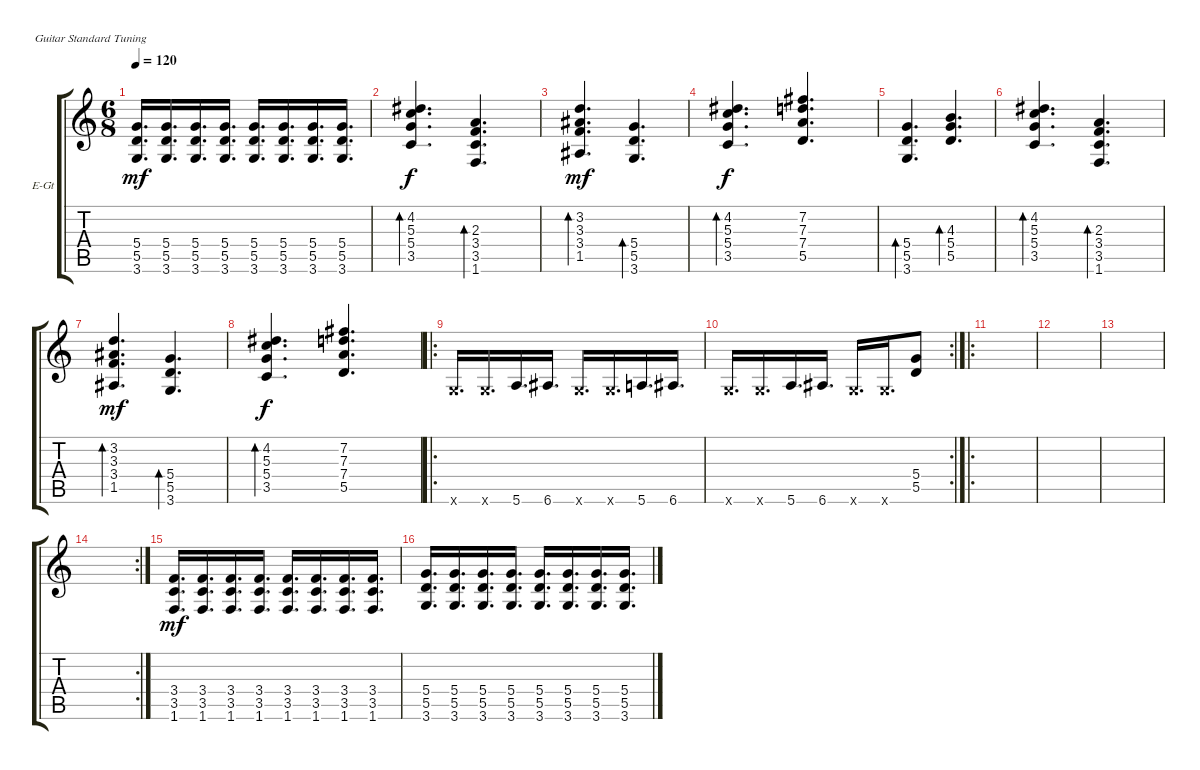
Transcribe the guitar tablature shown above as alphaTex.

\defaultSystemsLayout 4
\bracketExtendMode groupsimilarinstruments
\firstSystemTrackNameOrientation horizontal
\otherSystemsTrackNameOrientation horizontal
\track ("Electric Guitar" "E-Gt") {instrument overdrivenguitar}
\staff {score tabs}
\tuning (E4 B3 G3 D3 A2 E2)
\ts (6 8)
\tempo 120
\clef g2
\ks c
(5.5 3.6 5.4).16{d dy mf} (5.5 3.6 5.4).16{d} (5.5 3.6 5.4).16{d} (5.5 3.6 5.4).16{d} (5.5 3.6 5.4).16{d} (5.5 3.6 5.4).16{d} (5.5 3.6 5.4).16{d} (5.5 3.6 5.4).16{d} |
(3.5 5.4 5.3 4.2).4{d bd 108 dy f} (3.5 1.6 3.4 2.3).4{d bd 108} |
(1.5 3.4 3.3 3.2).4{d bd 108 dy mf} (5.5 3.6 5.4).4{d bd 108} |
(3.5 5.4 5.3 4.2).4{d bd 108 dy f} (5.5 7.4 7.3 7.2).4{d} |
(5.5 3.6 5.4).4{d bd 108} (5.5 5.4 4.3).4{d bd 105} |
(3.5 5.4 5.3 4.2).4{d bd 108} (3.5 1.6 3.4 2.3).4{d bd 108} |
(1.5 3.4 3.3 3.2).4{d bd 108 dy mf} (5.5 3.6 5.4).4{d bd 108} |
(3.5 5.4 5.3 4.2).4{d bd 108 dy f} (5.5 7.4 7.3 7.2).4{d} |
\ro
3.6{x}.16{d} 3.6{x}.16{d} 5.6.16{d} 6.6.16{d} 3.6{x}.16{d} 3.6{x}.16{d} 5.6.16{d} 6.6.16{d} |
\rc 2
3.6{x}.16{d} 3.6{x}.16{d} 5.6.16{d} 6.6.16{d} 3.6{x}.16{d} 3.6{x}.16{d} (5.5 5.4).8 |
\ro
|
|
|
\rc 2
|
(3.5 1.6 3.4).16{d dy mf} (3.5 1.6 3.4).16{d} (3.5 1.6 3.4).16{d} (3.5 1.6 3.4).16{d} (3.5 1.6 3.4).16{d} (3.5 1.6 3.4).16{d} (3.5 1.6 3.4).16{d} (3.5 1.6 3.4).16{d} |
(5.5 3.6 5.4).16{d} (5.5 3.6 5.4).16{d} (5.5 3.6 5.4).16{d} (5.5 3.6 5.4).16{d} (5.5 3.6 5.4).16{d} (5.5 3.6 5.4).16{d} (5.5 3.6 5.4).16{d} (5.5 3.6 5.4).16{d}
